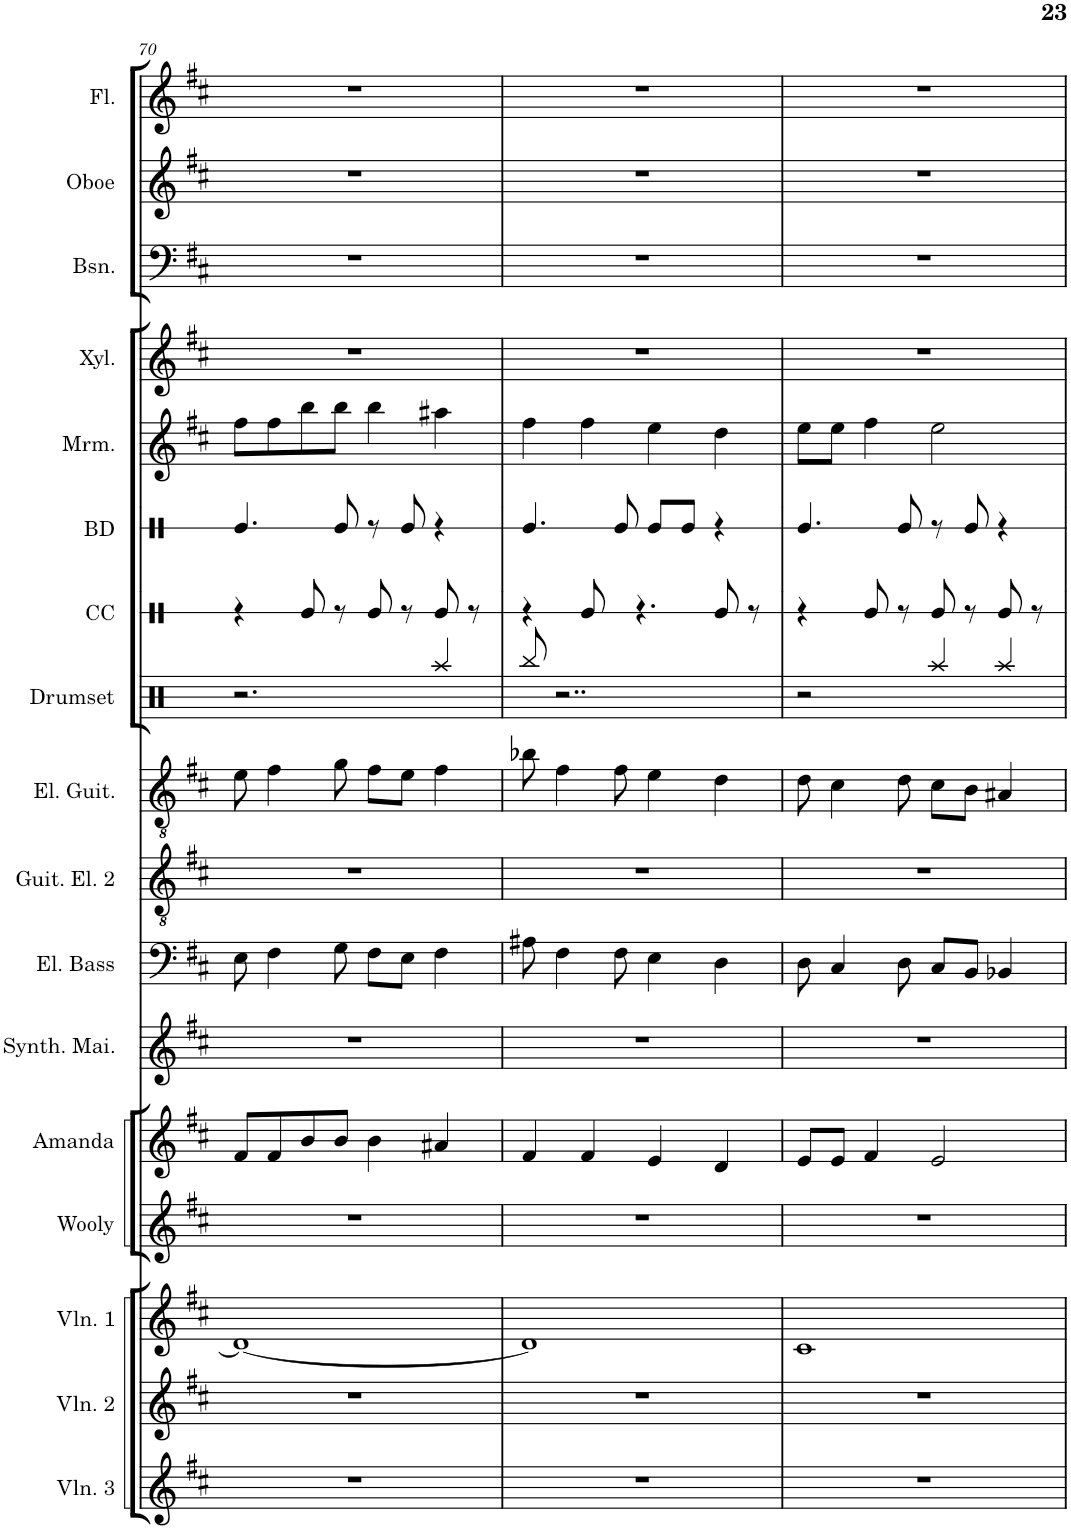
**kern	**kern	**kern	**kern	**kern	**kern	**kern	**kern	**kern	**kern	**kern	**kern	**kern	**kern	**kern	**kern	**kern
*part17	*part16	*part15	*part14	*part13	*part12	*part11	*part10	*part9	*part8	*part7	*part6	*part5	*part4	*part3	*part2	*part1
*staff17	*staff16	*staff15	*staff14	*staff13	*staff12	*staff11	*staff10	*staff9	*staff8	*staff7	*staff6	*staff5	*staff4	*staff3	*staff2	*staff1
*I"Violon 3	*I"Violon 2	*I"Violon 1	*I"Wooly	*I"Amanda	*I"Synthesizer	*I"Electric Bass	*I"Electric Guitar 2	*I"Electric Guitar	*I"Drumset	*I"Snare Drum	*I"Bass Drum	*I"Marimba	*I"Xylophone	*I"Bassoon	*I"Oboe	*I"Flute
*I'Vln. 3	*I'Vln. 2	*I'Vln. 1	*I'Wooly	*I'Amanda	*	*I'El. Bass	*	*I'El. Guit.	*I'Drumset	*	*I'BD	*I'Mrm.	*I'Xyl.	*I'Bsn.	*I'Oboe	*I'Fl.
!!LO:PB:g=z
*clefG2	*clefG2	*clefG2	*clefG2	*clefG2	*clefG2	*clefF4	*clefGv2	*clefGv2	*clefX	*clefX	*clefX	*clefG2	*clefG2	*clefF4	*clefG2	*clefG2
*	*	*	*	*	*	*Trd7c12	*	*	*	*	*	*	*Trd-7c-12	*	*	*
*k[f#c#]	*k[f#c#]	*k[f#c#]	*k[f#c#]	*k[f#c#]	*k[f#c#]	*k[f#c#]	*k[f#c#]	*k[f#c#]	*k[]	*k[]	*k[]	*k[f#c#]	*k[f#c#]	*k[f#c#]	*k[f#c#]	*k[f#c#]
*M4/4	*M4/4	*M4/4	*M4/4	*M4/4	*M4/4	*M4/4	*M4/4	*M4/4	*M4/4	*M4/4	*M4/4	*M4/4	*M4/4	*M4/4	*M4/4	*M4/4
=70	=70	=70	=70	=70	=70	=70	=70	=70	=70	=70	=70	=70	=70	=70	=70	=70
1r	1r	1d_	1r	8f#/L	1r	8E\	1r	8e\	2.r	4r	4.Re/	8ff#\L	1r	1r	1r	1r
.	.	.	.	8f#/	.	4F#\	.	4f#\	.	.	.	8ff#\	.	.	.	.
.	.	.	.	8b/	.	.	.	.	.	8Re/	.	8bb\	.	.	.	.
.	.	.	.	8b/J	.	8G\	.	8g\	.	8r	8Re/	8bb\J	.	.	.	.
.	.	.	.	4b\	.	8F#\L	.	8f#\L	.	8Re/	8r	4bb\	.	.	.	.
.	.	.	.	.	.	8E\J	.	8e\J	.	8r	8Re/	.	.	.	.	.
.	.	.	.	4a#X/	.	4F#\	.	4f#\	4Raa/	8Re/	4r	4aa#X\	.	.	.	.
.	.	.	.	.	.	.	.	.	.	8r	.	.	.	.	.	.
=71	=71	=71	=71	=71	=71	=71	=71	=71	=71	=71	=71	=71	=71	=71	=71	=71
1r	1r	1d]	1r	4f#/	1r	8A#X\	1r	8b-X\	8Rbb/	4r	4.Re/	4ff#\	1r	1r	1r	1r
.	.	.	.	.	.	4F#\	.	4f#\	2..r	.	.	.	.	.	.	.
.	.	.	.	4f#/	.	.	.	.	.	8Re/	.	4ff#\	.	.	.	.
.	.	.	.	.	.	8F#\	.	8f#\	.	4.r	8Re/	.	.	.	.	.
.	.	.	.	4e/	.	4E\	.	4e\	.	.	8Re/L	4ee\	.	.	.	.
.	.	.	.	.	.	.	.	.	.	.	8Re/J	.	.	.	.	.
.	.	.	.	4d/	.	4D\	.	4d\	.	8Re/	4r	4dd\	.	.	.	.
.	.	.	.	.	.	.	.	.	.	8r	.	.	.	.	.	.
=72	=72	=72	=72	=72	=72	=72	=72	=72	=72	=72	=72	=72	=72	=72	=72	=72
1r	1r	1c#	1r	8e/L	1r	8D\	1r	8d\	2r	4r	4.Re/	8ee\L	1r	1r	1r	1r
.	.	.	.	8e/J	.	4C#/	.	4c#\	.	.	.	8ee\J	.	.	.	.
.	.	.	.	4f#/	.	.	.	.	.	8Re/	.	4ff#\	.	.	.	.
.	.	.	.	.	.	8D\	.	8d\	.	8r	8Re/	.	.	.	.	.
.	.	.	.	2e/	.	8C#/L	.	8c#\L	4Raa/	8Re/	8r	2ee\	.	.	.	.
.	.	.	.	.	.	8BB/J	.	8B\J	.	8r	8Re/	.	.	.	.	.
.	.	.	.	.	.	4BB-X/	.	4A#X/	4Raa/	8Re/	4r	.	.	.	.	.
.	.	.	.	.	.	.	.	.	.	8r	.	.	.	.	.	.
=	=	=	=	=	=	=	=	=	=	=	=	=	=	=	=	=
*-	*-	*-	*-	*-	*-	*-	*-	*-	*-	*-	*-	*-	*-	*-	*-	*-
